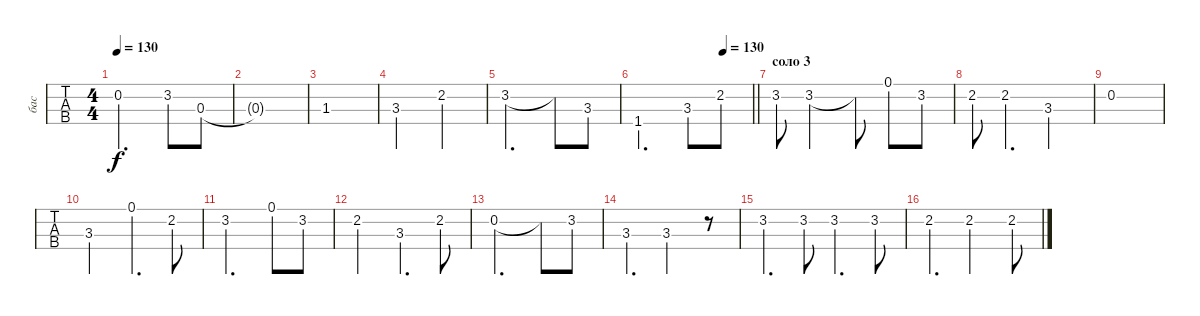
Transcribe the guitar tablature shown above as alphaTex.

\track ("бас" "бас") {instrument electricbassfinger}
\staff {tabs}
\tuning (G2 D2 A1 E1) {hide}
\ts (4 4)
\tempo 130
\clef f4
\ks c
0.2.2{d dy f} 3.2.8 0.3.8 |
0.3{t}.1 |
1.3.1 |
3.3.2 2.2.2 |
3.2.2{d} 3.2{t}.8 3.3.8 |
\tempo (130 0.75)
\barLineRight lightlight
1.4.2{d} 3.3.8 2.2.8 |
\section ("" "соло 3")
3.2.8 3.2.2 3.2{t}.8 0.1.8 3.2.8 |
2.2.8 2.2.4{d} 3.3.2 |
0.2.1 |
3.3.2 0.1.4{d} 2.2.8 |
3.2.2{d} 0.1.8 3.2.8 |
2.2.2 3.3.4{d} 2.2.8 |
0.2.2{d} 0.2{t}.8 3.2.8 |
3.3.4{d} 3.3.2 r.8 |
3.2.4{d} 3.2.8 3.2.4{d} 3.2.8 |
2.2.4{d} 2.2.2 2.2.8
